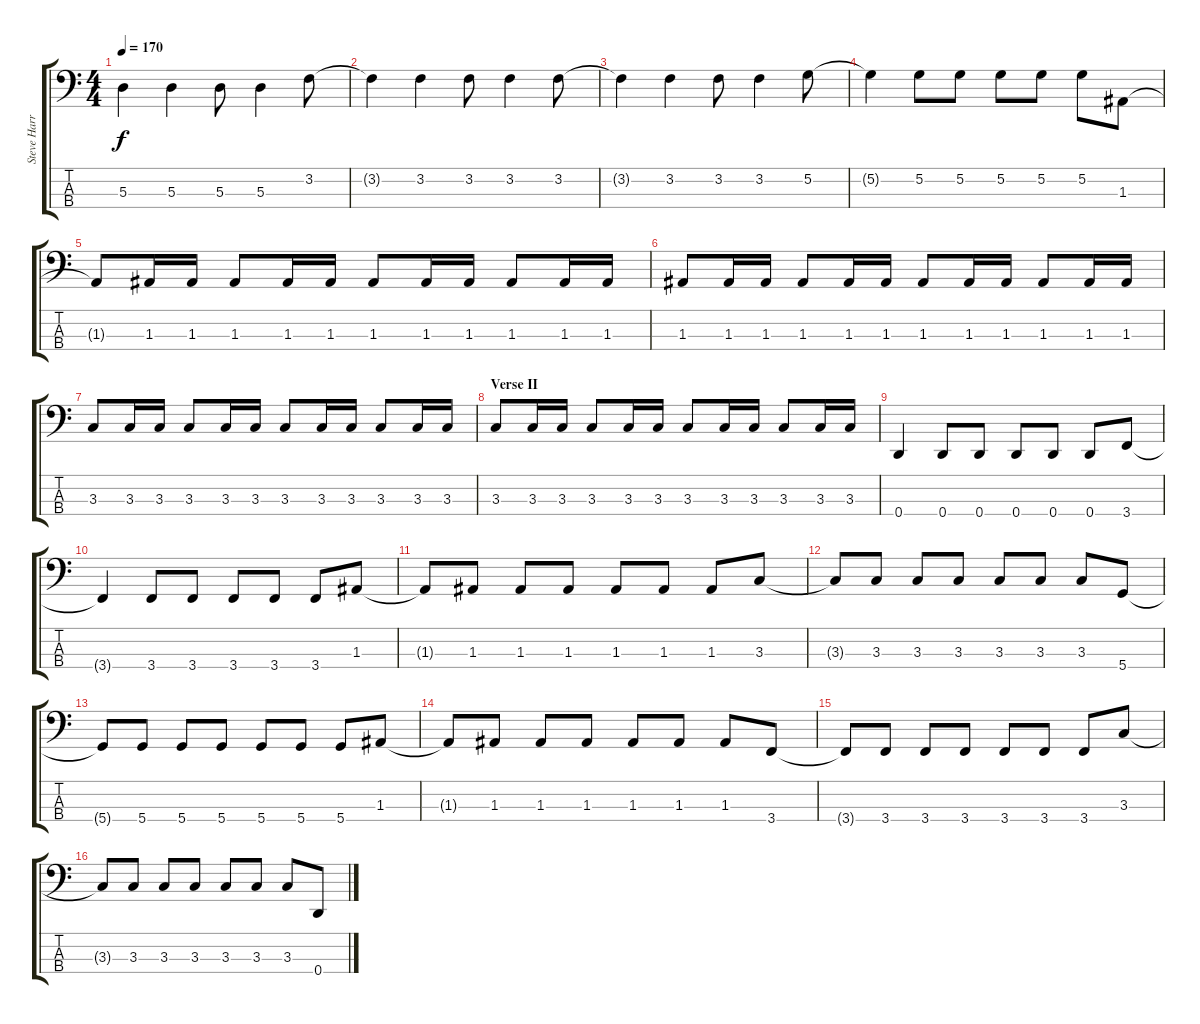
\track ("Steve Harris" "Steve Harr") {instrument electricbassfinger}
\staff {score tabs}
\tuning (G2 D2 A1 D1) {hide}
\ts (4 4)
\tempo 170
\clef f4
\ks c
5.3{t}.4{dy f} 5.3.4 5.3.8 5.3.4 3.2.8 |
3.2{t}.4 3.2.4 3.2.8 3.2.4 3.2.8 |
3.2{t}.4 3.2.4 3.2.8 3.2.4 5.2.8 |
5.2{t}.4 5.2.8 5.2.8 5.2.8 5.2.8 5.2.8 1.3.8 |
1.3{t}.8 1.3.16 1.3.16 1.3.8 1.3.16 1.3.16 1.3.8 1.3.16 1.3.16 1.3.8 1.3.16 1.3.16 |
1.3.8 1.3.16 1.3.16 1.3.8 1.3.16 1.3.16 1.3.8 1.3.16 1.3.16 1.3.8 1.3.16 1.3.16 |
3.3.8 3.3.16 3.3.16 3.3.8 3.3.16 3.3.16 3.3.8 3.3.16 3.3.16 3.3.8 3.3.16 3.3.16 |
\section ("" "Verse II")
3.3.8 3.3.16 3.3.16 3.3.8 3.3.16 3.3.16 3.3.8 3.3.16 3.3.16 3.3.8 3.3.16 3.3.16 |
0.4.4 0.4.8 0.4.8 0.4.8 0.4.8 0.4.8 3.4.8 |
3.4{t}.4 3.4.8 3.4.8 3.4.8 3.4.8 3.4.8 1.3.8 |
1.3{t}.8 1.3.8 1.3.8 1.3.8 1.3.8 1.3.8 1.3.8 3.3.8 |
3.3{t}.8 3.3.8 3.3.8 3.3.8 3.3.8 3.3.8 3.3.8 5.4.8 |
5.4{t}.8 5.4.8 5.4.8 5.4.8 5.4.8 5.4.8 5.4.8 1.3.8 |
1.3{t}.8 1.3.8 1.3.8 1.3.8 1.3.8 1.3.8 1.3.8 3.4.8 |
3.4{t}.8 3.4.8 3.4.8 3.4.8 3.4.8 3.4.8 3.4.8 3.3.8 |
3.3{t}.8 3.3.8 3.3.8 3.3.8 3.3.8 3.3.8 3.3.8 0.4.8
